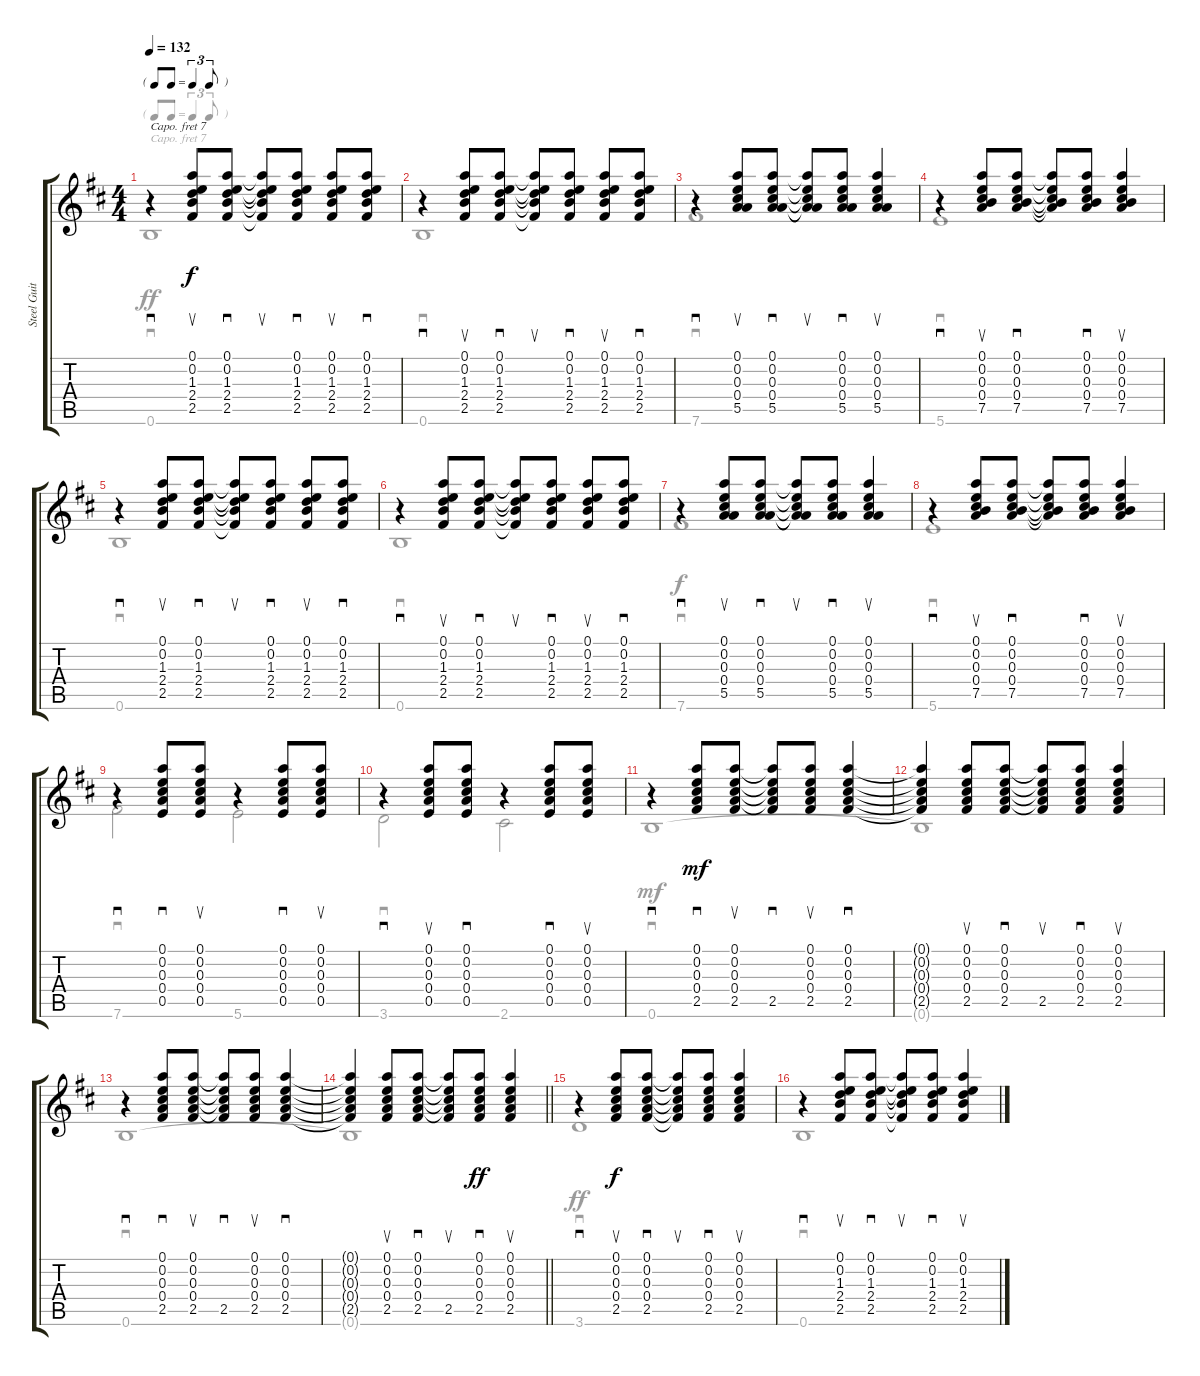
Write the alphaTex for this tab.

\track ("Steel Guitar" "Steel Guit") {instrument acousticguitarsteel}
\staff {score tabs}
\capo 7
\tuning (D4 A3 Gb3 D3 A2 E2) {hide}
\voice
\ts (4 4)
\tf triplet8th
\tempo 132
\clef g2
\ks d
r.4{sd dy f} (0.1 0.2 1.3 2.4 2.5).8{su} (0.1 0.2 1.3 2.4 2.5).8{sd} (0.1{t} 0.2{t} 1.3{t} 2.4{t} 2.5{t}).8{su} (0.1 0.2 1.3 2.4 2.5).8{sd} (0.1 0.2 1.3 2.4 2.5).8{su} (0.1 0.2 1.3 2.4 2.5).8{sd} |
r.4{sd} (0.1 0.2 1.3 2.4 2.5).8{su} (0.1 0.2 1.3 2.4 2.5).8{sd} (0.1{t} 0.2{t} 1.3{t} 2.4{t} 2.5{t}).8{su} (0.1 0.2 1.3 2.4 2.5).8{sd} (0.1 0.2 1.3 2.4 2.5).8{su} (0.1 0.2 1.3 2.4 2.5).8{sd} |
r.4{sd} (0.1 0.2 0.3 0.4 5.5).8{su} (0.1 0.2 0.3 0.4 5.5).8{sd} (0.1{t} 0.2{t} 0.3{t} 0.4{t} 5.5{t}).8{su} (0.1 0.2 0.3 0.4 5.5).8{sd} (0.1 0.2 0.3 0.4 5.5).4{su} |
r.4{sd} (0.1 0.2 0.3 0.4 7.5).8{su} (0.1 0.2 0.3 0.4 7.5).8{sd} (0.1{t} 0.2{t} 0.3{t} 0.4{t} 7.5{t}).8 (0.1 0.2 0.3 0.4 7.5).8{sd} (0.1 0.2 0.3 0.4 7.5).4{su} |
r.4{sd} (0.1 0.2 1.3 2.4 2.5).8{su} (0.1 0.2 1.3 2.4 2.5).8{sd} (0.1{t} 0.2{t} 1.3{t} 2.4{t} 2.5{t}).8{su} (0.1 0.2 1.3 2.4 2.5).8{sd} (0.1 0.2 1.3 2.4 2.5).8{su} (0.1 0.2 1.3 2.4 2.5).8{sd} |
r.4{sd} (0.1 0.2 1.3 2.4 2.5).8{su} (0.1 0.2 1.3 2.4 2.5).8{sd} (0.1{t} 0.2{t} 1.3{t} 2.4{t} 2.5{t}).8{su} (0.1 0.2 1.3 2.4 2.5).8{sd} (0.1 0.2 1.3 2.4 2.5).8{su} (0.1 0.2 1.3 2.4 2.5).8{sd} |
r.4{sd} (0.1 0.2 0.3 0.4 5.5).8{su} (0.1 0.2 0.3 0.4 5.5).8{sd} (0.1{t} 0.2{t} 0.3{t} 0.4{t} 5.5{t}).8{su} (0.1 0.2 0.3 0.4 5.5).8{sd} (0.1 0.2 0.3 0.4 5.5).4{su} |
r.4{sd} (0.1 0.2 0.3 0.4 7.5).8{su} (0.1 0.2 0.3 0.4 7.5).8{sd} (0.1{t} 0.2{t} 0.3{t} 0.4{t} 7.5{t}).8 (0.1 0.2 0.3 0.4 7.5).8{sd} (0.1 0.2 0.3 0.4 7.5).4{su} |
r.4{sd} (0.1 0.2 0.3 0.4 0.5).8{sd} (0.1 0.2 0.3 0.4 0.5).8{su} r.4 (0.1 0.2 0.3 0.4 0.5).8{sd} (0.1 0.2 0.3 0.4 0.5).8{su} |
r.4{sd} (0.1 0.2 0.3 0.4 0.5).8{su} (0.1 0.2 0.3 0.4 0.5).8{sd} r.4 (0.1 0.2 0.3 0.4 0.5).8{sd} (0.1 0.2 0.3 0.4 0.5).8{su} |
r.4{sd} (0.1 0.2 0.3 0.4 2.5).8{sd dy mf} (0.1 0.2 0.3 0.4 2.5).8{su} (0.1{t} 0.2{t} 0.3{t} 0.4{t} 2.5).8{sd} (0.1 0.2 0.3 0.4 2.5).8{su} (0.1 0.2 0.3 0.4 2.5).4{sd} |
(0.1{t} 0.2{t} 0.3{t} 0.4{t} 2.5{t}).4 (0.1 0.2 0.3 0.4 2.5).8{su} (0.1 0.2 0.3 0.4 2.5).8{sd} (0.1{t} 0.2{t} 0.3{t} 0.4{t} 2.5).8{su} (0.1 0.2 0.3 0.4 2.5).8{sd} (0.1 0.2 0.3 0.4 2.5).4{su} |
r.4{sd} (0.1 0.2 0.3 0.4 2.5).8{sd} (0.1 0.2 0.3 0.4 2.5).8{su} (0.1{t} 0.2{t} 0.3{t} 0.4{t} 2.5).8{sd} (0.1 0.2 0.3 0.4 2.5).8{su} (0.1 0.2 0.3 0.4 2.5).4{sd} |
\barLineRight lightlight
(0.1{t} 0.2{t} 0.3{t} 0.4{t} 2.5{t}).4 (0.1 0.2 0.3 0.4 2.5).8{su} (0.1 0.2 0.3 0.4 2.5).8{sd} (0.1{t} 0.2{t} 0.3{t} 0.4{t} 2.5).8{su} (0.1 0.2 0.3 0.4 2.5).8{sd dy ff} (0.1 0.2 0.3 0.4 2.5).4{su} |
r.4{sd} (0.1 0.2 0.3 0.4 2.5).8{su dy f} (0.1 0.2 0.3 0.4 2.5).8{sd} (0.1{t} 0.2{t} 0.3{t} 0.4{t} 2.5{t}).8{su} (0.1 0.2 0.3 0.4 2.5).8{sd} (0.1 0.2 0.3 0.4 2.5).4{su} |
r.4{sd} (0.1 0.2 1.3 2.4 2.5).8{su} (0.1 0.2 1.3 2.4 2.5).8{sd} (0.1{t} 0.2{t} 1.3{t} 2.4{t} 2.5{t}).8{su} (0.1 0.2 1.3 2.4 2.5).8{sd} (0.1 0.2 1.3 2.4 2.5).4{su}
\voice
\clef g2
\ottava regular
\simile none
\ks d
0.6.1{sd dy ff} |
0.6.1{sd} |
7.6.1{sd} |
5.6.1{sd} |
0.6.1{sd} |
0.6.1{sd} |
7.6.1{sd dy f} |
5.6.1{sd} |
7.6.2{sd} 5.6.2 |
3.6.2{sd} 2.6.2 |
0.6.1{sd dy mf} |
0.6{t}.1 |
0.6.1{sd} |
\barLineRight lightlight
0.6{t}.1 |
3.6.1{sd dy ff} |
0.6.1{sd}
